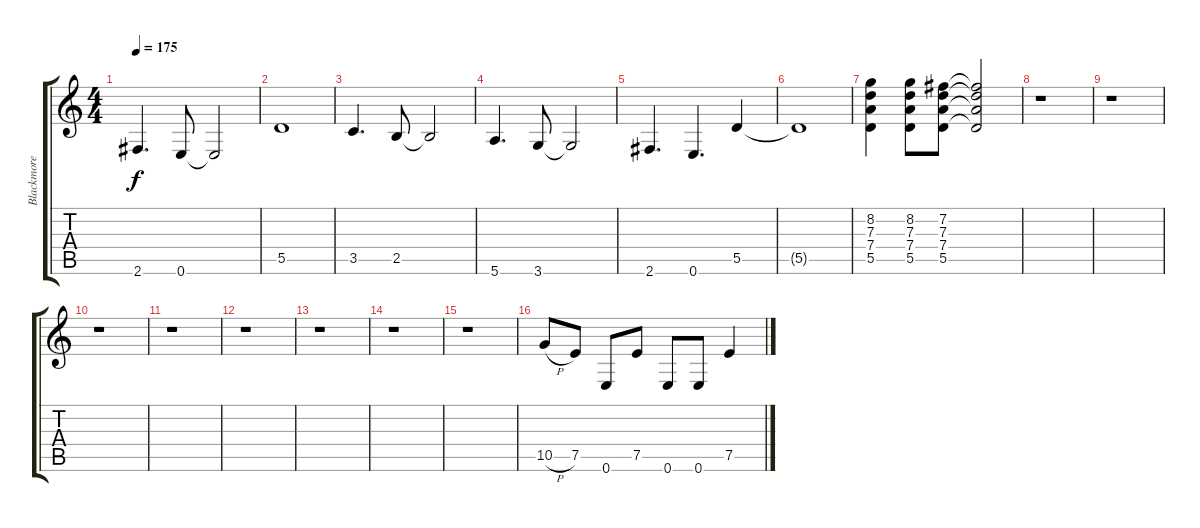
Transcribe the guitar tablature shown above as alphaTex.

\track ("Blackmore" "Blackmore") {instrument distortionguitar}
\staff {score tabs}
\tuning (E4 B3 G3 D3 A2 E2) {hide}
\ts (4 4)
\tempo 175
\clef g2
\ks c
2.6.4{d dy f} 0.6.8 0.6{t}.2 |
5.5.1 |
3.5.4{d} 2.5.8 2.5{t}.2 |
5.6.4{d} 3.6.8 3.6{t}.2 |
2.6.4{d} 0.6.4{d} 5.5.4 |
5.5{t}.1 |
(8.2 7.3 7.4 5.5).4 (8.2 7.3 7.4 5.5).8 (7.2 7.3 7.4 5.5).8 (7.2{t} 7.3{t} 7.4{t} 5.5{t}).2 |
r.1 |
r.1 |
r.1 |
r.1 |
r.1 |
r.1 |
r.1 |
r.1 |
10.5{h}.8 7.5.8 0.6.8 7.5.8 0.6.8 0.6.8 7.5.4
